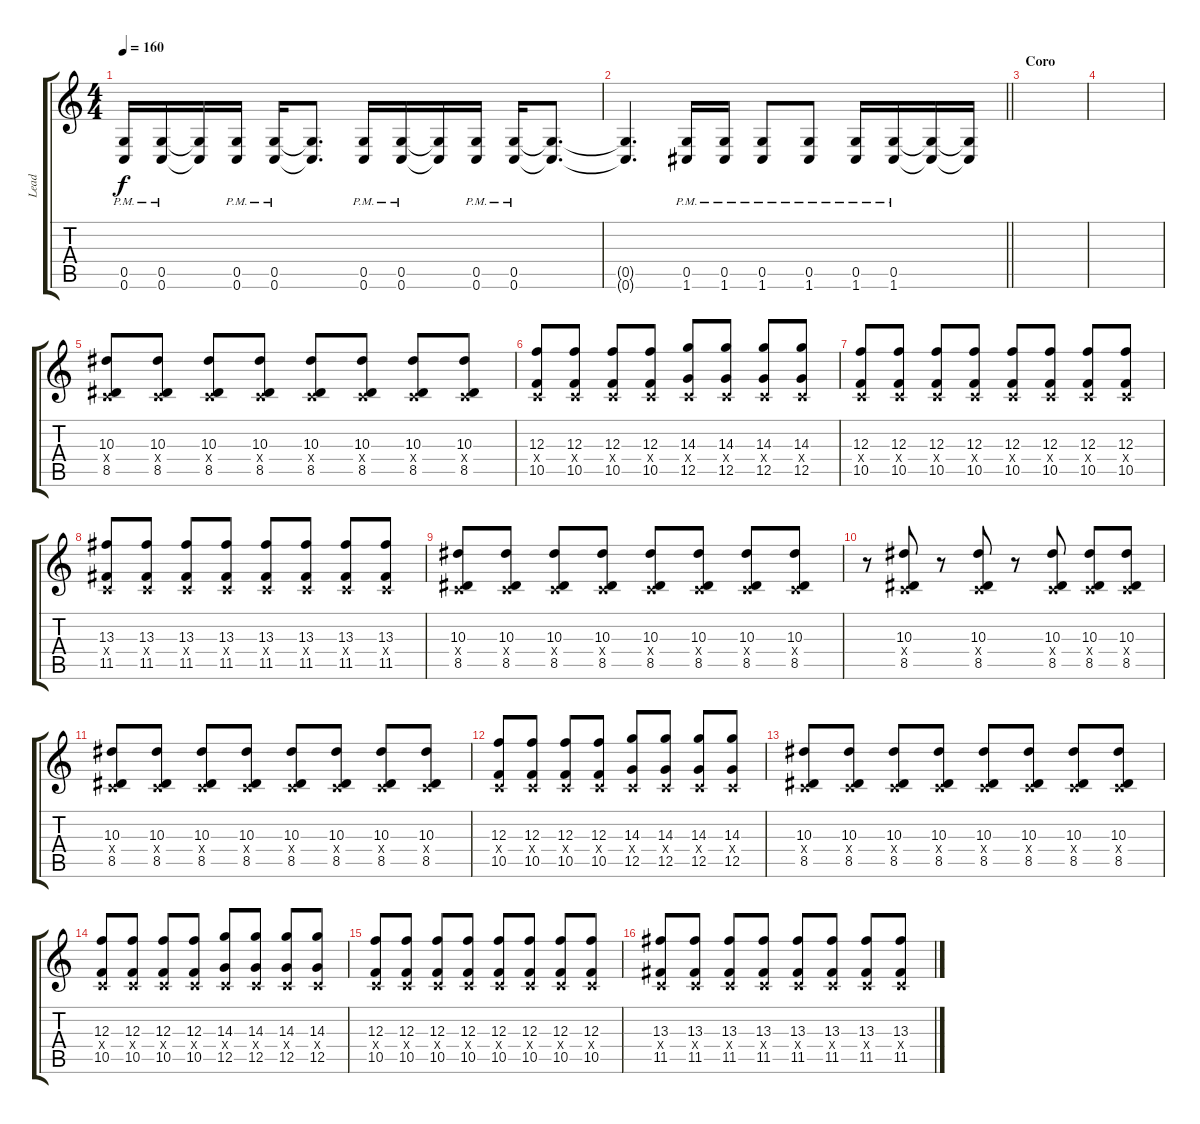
\track ("Lead" "Lead") {instrument distortionguitar}
\staff {score tabs}
\tuning (D4 A3 F3 C3 G2 C2) {hide}
\ts (4 4)
\tempo 160
\clef g2
\ks c
(0.5{pm} 0.6{pm}).16{dy f} (0.5{pm} 0.6{pm}).16 (0.5{t} 0.6{t}).16 (0.5{pm} 0.6{pm}).16 (0.5{pm} 0.6{pm}).16 (0.5{t} 0.6{t}).8{d} (0.5{pm} 0.6{pm}).16 (0.5{pm} 0.6{pm}).16 (0.5{t} 0.6{t}).16 (0.5{pm} 0.6{pm}).16 (0.5{pm} 0.6{pm}).16 (0.5{t} 0.6{t}).8{d} |
\barLineRight lightlight
(0.5{t} 0.6{t}).4{d} (0.5{pm} 1.6{pm}).16 (0.5{pm} 1.6{pm}).16 (0.5{pm} 1.6{pm}).8 (0.5{pm} 1.6{pm}).8 (0.5{pm} 1.6{pm}).16 (0.5{pm} 1.6{pm}).16 (0.5{t} 1.6{t}).16 (0.5{t} 1.6{t}).16 |
\section ("" "Coro")
|
|
(10.3 0.4{x} 8.5).8 (10.3 0.4{x} 8.5).8 (10.3 0.4{x} 8.5).8 (10.3 0.4{x} 8.5).8 (10.3 0.4{x} 8.5).8 (10.3 0.4{x} 8.5).8 (10.3 0.4{x} 8.5).8 (10.3 0.4{x} 8.5).8 |
(12.3 0.4{x} 10.5).8 (12.3 0.4{x} 10.5).8 (12.3 0.4{x} 10.5).8 (12.3 0.4{x} 10.5).8 (14.3 0.4{x} 12.5).8 (14.3 0.4{x} 12.5).8 (14.3 0.4{x} 12.5).8 (14.3 0.4{x} 12.5).8 |
(12.3 0.4{x} 10.5).8 (12.3 0.4{x} 10.5).8 (12.3 0.4{x} 10.5).8 (12.3 0.4{x} 10.5).8 (12.3 0.4{x} 10.5).8 (12.3 0.4{x} 10.5).8 (12.3 0.4{x} 10.5).8 (12.3 0.4{x} 10.5).8 |
(13.3 0.4{x} 11.5).8 (13.3 0.4{x} 11.5).8 (13.3 0.4{x} 11.5).8 (13.3 0.4{x} 11.5).8 (13.3 0.4{x} 11.5).8 (13.3 0.4{x} 11.5).8 (13.3 0.4{x} 11.5).8 (13.3 0.4{x} 11.5).8 |
(10.3 0.4{x} 8.5).8 (10.3 0.4{x} 8.5).8 (10.3 0.4{x} 8.5).8 (10.3 0.4{x} 8.5).8 (10.3 0.4{x} 8.5).8 (10.3 0.4{x} 8.5).8 (10.3 0.4{x} 8.5).8 (10.3 0.4{x} 8.5).8 |
r.8 (10.3 0.4{x} 8.5).8 r.8 (10.3 0.4{x} 8.5).8 r.8 (10.3 0.4{x} 8.5).8 (10.3 0.4{x} 8.5).8 (10.3 0.4{x} 8.5).8 |
(10.3 0.4{x} 8.5).8 (10.3 0.4{x} 8.5).8 (10.3 0.4{x} 8.5).8 (10.3 0.4{x} 8.5).8 (10.3 0.4{x} 8.5).8 (10.3 0.4{x} 8.5).8 (10.3 0.4{x} 8.5).8 (10.3 0.4{x} 8.5).8 |
(12.3 0.4{x} 10.5).8 (12.3 0.4{x} 10.5).8 (12.3 0.4{x} 10.5).8 (12.3 0.4{x} 10.5).8 (14.3 0.4{x} 12.5).8 (14.3 0.4{x} 12.5).8 (14.3 0.4{x} 12.5).8 (14.3 0.4{x} 12.5).8 |
(10.3 0.4{x} 8.5).8 (10.3 0.4{x} 8.5).8 (10.3 0.4{x} 8.5).8 (10.3 0.4{x} 8.5).8 (10.3 0.4{x} 8.5).8 (10.3 0.4{x} 8.5).8 (10.3 0.4{x} 8.5).8 (10.3 0.4{x} 8.5).8 |
(12.3 0.4{x} 10.5).8 (12.3 0.4{x} 10.5).8 (12.3 0.4{x} 10.5).8 (12.3 0.4{x} 10.5).8 (14.3 0.4{x} 12.5).8 (14.3 0.4{x} 12.5).8 (14.3 0.4{x} 12.5).8 (14.3 0.4{x} 12.5).8 |
(12.3 0.4{x} 10.5).8 (12.3 0.4{x} 10.5).8 (12.3 0.4{x} 10.5).8 (12.3 0.4{x} 10.5).8 (12.3 0.4{x} 10.5).8 (12.3 0.4{x} 10.5).8 (12.3 0.4{x} 10.5).8 (12.3 0.4{x} 10.5).8 |
(13.3 0.4{x} 11.5).8 (13.3 0.4{x} 11.5).8 (13.3 0.4{x} 11.5).8 (13.3 0.4{x} 11.5).8 (13.3 0.4{x} 11.5).8 (13.3 0.4{x} 11.5).8 (13.3 0.4{x} 11.5).8 (13.3 0.4{x} 11.5).8
